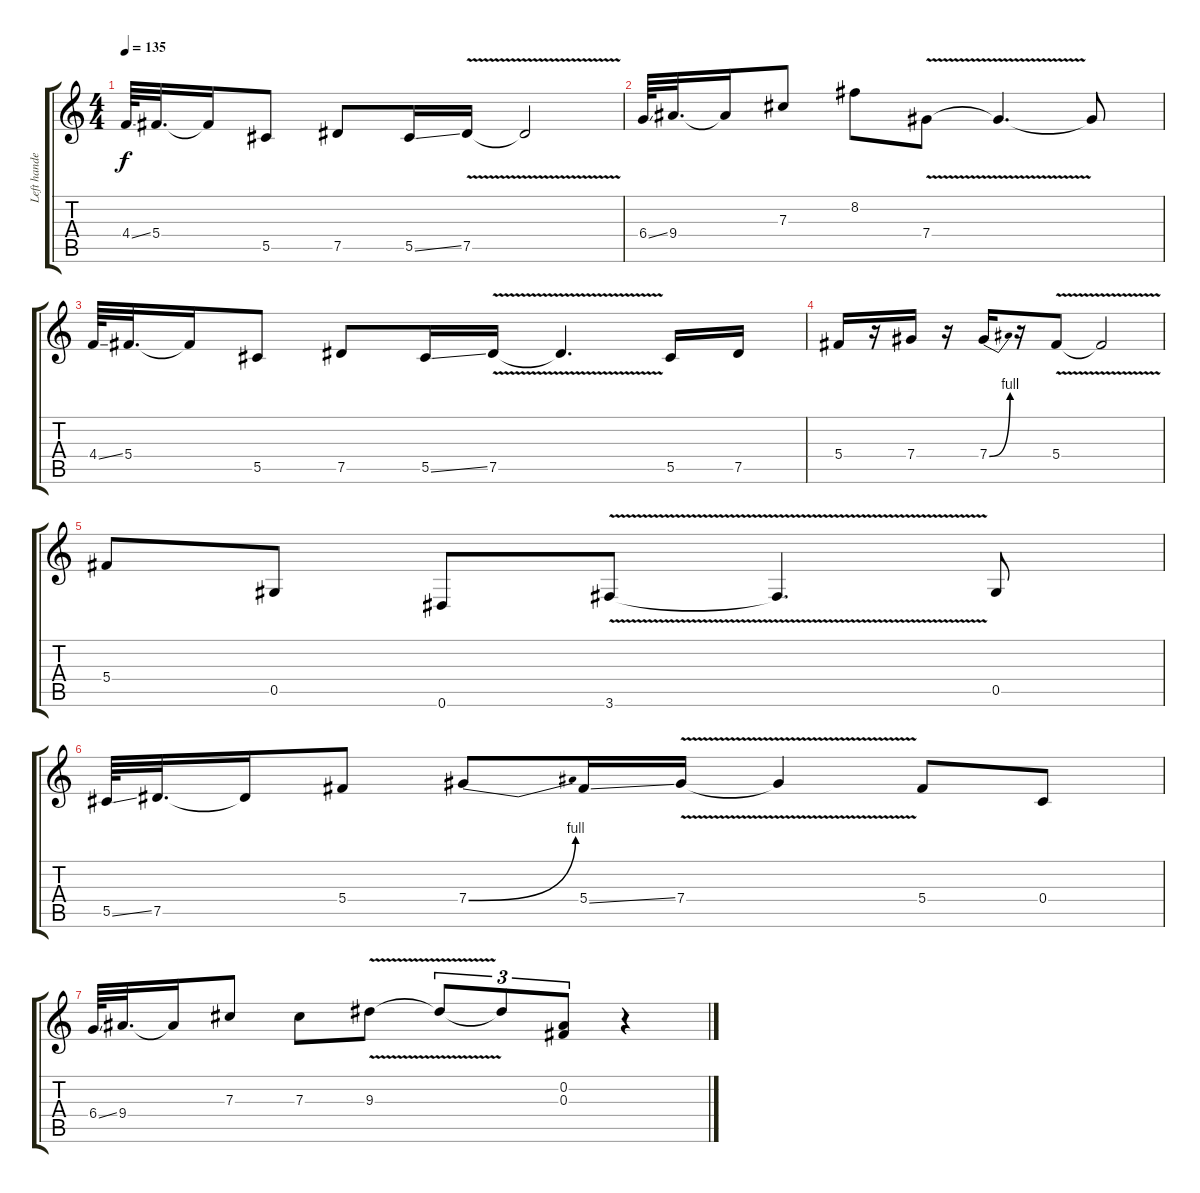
\track ("Left handed guitar half" "Left hande") {instrument distortionguitar}
\staff {score tabs}
\tuning (Eb4 Bb3 Gb3 Db3 Ab2 Eb2) {hide}
\ts (4 4)
\tempo 135
\clef g2
\ks c
4.4{ss}.64{dy f} 5.4.32{d} 5.4{t}.16 5.5.8 7.5.8 5.5{ss}.16 7.5{v}.16 7.5{t}.2 |
6.4{ss}.64 9.4.32{d} 9.4{t}.16 7.3.8 8.2.8 7.4{v}.8 7.4{t}.4{d} 7.4{t}.8 |
4.4{ss}.64 5.4.32{d} 5.4{t}.16 5.5.8 7.5.8 5.5{ss}.16 7.5{v}.16 7.5{t}.4{d} 5.5.16 7.5.16 |
5.4.16 r.16 7.4.16 r.16 7.4{be (bend 0 0 60 4)}.16 r.16 5.4{v}.8 5.4{t}.2 |
5.4.8 0.5.8 0.6.8 3.6{v}.8 3.6{t}.4{d} 0.5.8 |
5.5{ss}.64 7.5.32{d} 7.5{t}.16 5.4.8 7.4{be (bend 0 0 60 4)}.8 5.4{ss}.16 7.4{v}.16 7.4{t}.4 5.4.8 0.4.8 |
6.4{ss}.64 9.4.32{d} 9.4{t}.16 7.3.8 7.3.8 9.3{v}.8 9.3{t}.8{tu (3 2)} 9.3{t}.8{tu (3 2)} (0.2 0.3).8{tu (3 2)} r.4
